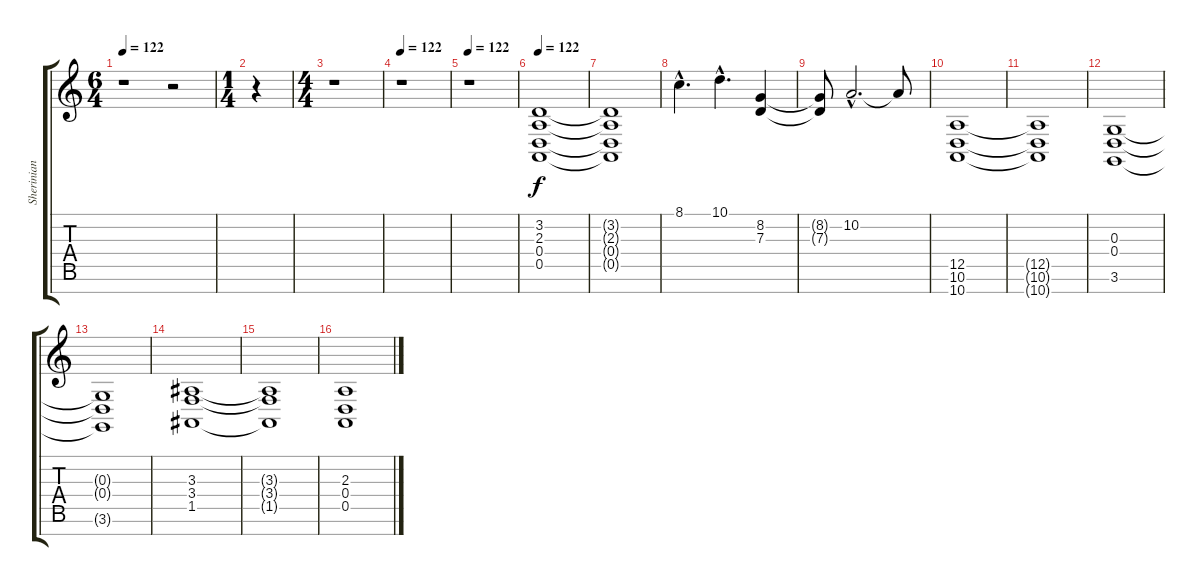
\track ("Sherinian Polysynth" "Sherinian ") {instrument pad3polysynth}
\staff {score tabs}
\tuning (E4 B3 G3 D3 A2 E2 B1) {hide}
\ts (6 4)
\tempo 122
\clef g2
\ks c
r.1{dy f} r.2 |
\ts (1 4)
r.4 |
\ts (4 4)
r.1 |
\tempo 122
r.1 |
\tempo 122
r.1 |
\tempo 122
(3.2 2.3 0.4 0.5).1{volume 16 instrument fx5brightness} |
(3.2{t} 2.3{t} 0.4{t} 0.5{t}).1 |
8.1{hac}.4{d} 10.1{hac}.4{d} (8.2 7.3).4 |
(8.2{t} 7.3{t}).8 10.2{hac}.2{d} 10.2{t}.8 |
(12.5 10.6 10.7).1{instrument pad2warm} |
(12.5{t} 10.6{t} 10.7{t}).1 |
(0.3 0.4 3.6).1 |
(0.3{t} 0.4{t} 3.6{t}).1 |
(3.3 3.4 1.5).1 |
(3.3{t} 3.4{t} 1.5{t}).1 |
(2.3 0.4 0.5).1
